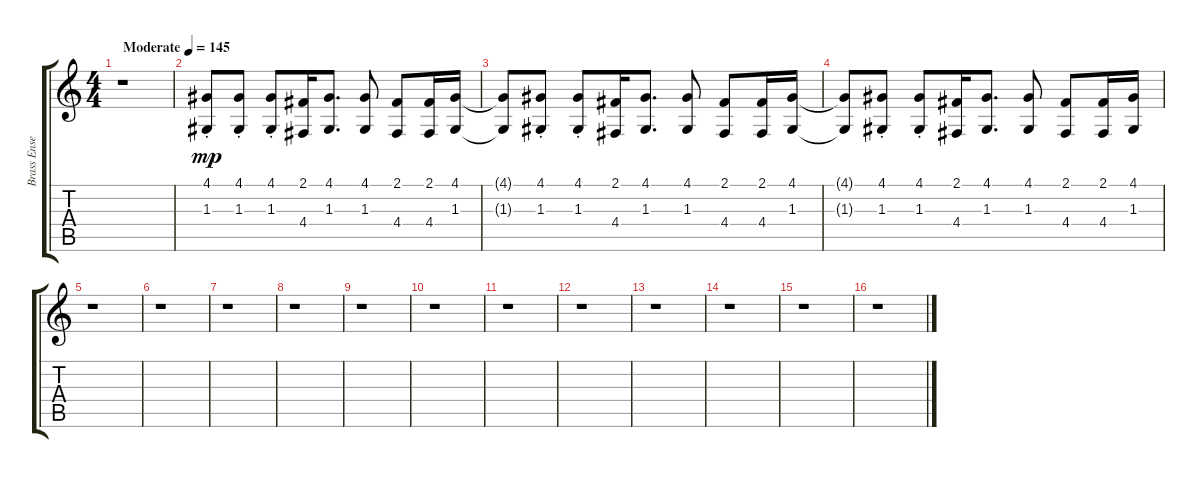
\track ("Brass Ensemble" "Brass Ense") {instrument brasssection}
\staff {score tabs}
\tuning (E4 B3 G3 D3 A2 E2) {hide}
\ts (4 4)
\tempo (145 "Moderate")
\clef g2
\ks c
r.1{dy mp instrument brasssection} |
(4.1{st} 1.3{st}).8 (4.1{st} 1.3{st}).8 (4.1{st} 1.3{st}).8 (2.1 4.4).16 (4.1 1.3).8{d} (4.1 1.3).8 (2.1 4.4).8 (2.1 4.4).16 (4.1 1.3).16 |
(4.1{t} 1.3{t}).8{txt ""} (4.1{st} 1.3{st}).8 (4.1{st} 1.3{st}).8 (2.1 4.4).16 (4.1 1.3).8{d} (4.1 1.3).8 (2.1 4.4).8 (2.1 4.4).16 (4.1 1.3).16 |
(4.1{t} 1.3{t}).8 (4.1{st} 1.3{st}).8 (4.1{st} 1.3{st}).8 (2.1 4.4).16 (4.1 1.3).8{d} (4.1 1.3).8 (2.1 4.4).8 (2.1 4.4).16 (4.1 1.3).16 |
r.1 |
r.1 |
r.1 |
r.1 |
r.1 |
r.1 |
r.1 |
r.1 |
r.1 |
r.1 |
r.1 |
r.1
